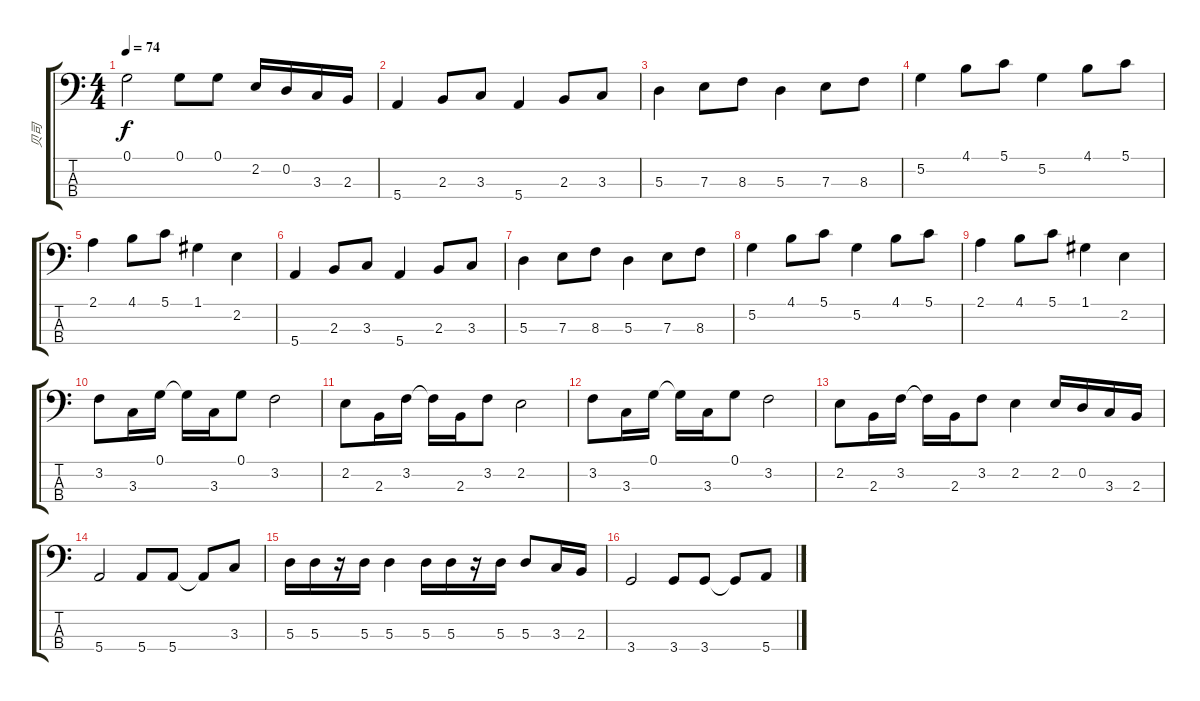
\track ("贝司" "贝司") {instrument electricbassfinger}
\staff {score tabs}
\tuning (G2 D2 A1 E1) {hide}
\ts (4 4)
\tempo 74
\clef f4
\ks c
0.1.2{dy f} 0.1.8 0.1.8 2.2.16 0.2.16 3.3.16 2.3.16 |
5.4.4 2.3.8 3.3.8 5.4.4 2.3.8 3.3.8 |
5.3.4 7.3.8 8.3.8 5.3.4 7.3.8 8.3.8 |
5.2.4 4.1.8 5.1.8 5.2.4 4.1.8 5.1.8 |
2.1.4 4.1.8 5.1.8 1.1.4 2.2.4 |
5.4.4 2.3.8 3.3.8 5.4.4 2.3.8 3.3.8 |
5.3.4 7.3.8 8.3.8 5.3.4 7.3.8 8.3.8 |
5.2.4 4.1.8 5.1.8 5.2.4 4.1.8 5.1.8 |
2.1.4 4.1.8 5.1.8 1.1.4 2.2.4 |
3.2.8 3.3.16 0.1.16 0.1{t}.16 3.3.16 0.1.8 3.2.2 |
2.2.8 2.3.16 3.2.16 3.2{t}.16 2.3.16 3.2.8 2.2.2 |
3.2.8 3.3.16 0.1.16 0.1{t}.16 3.3.16 0.1.8 3.2.2 |
2.2.8 2.3.16 3.2.16 3.2{t}.16 2.3.16 3.2.8 2.2.4 2.2.16 0.2.16 3.3.16 2.3.16 |
5.4.2 5.4.8 5.4.8 5.4{t}.8 3.3.8 |
5.3.16 5.3.16 r.16 5.3.16 5.3.4 5.3.16 5.3.16 r.16 5.3.16 5.3.8 3.3.16 2.3.16 |
3.4.2 3.4.8 3.4.8 3.4{t}.8 5.4.8
